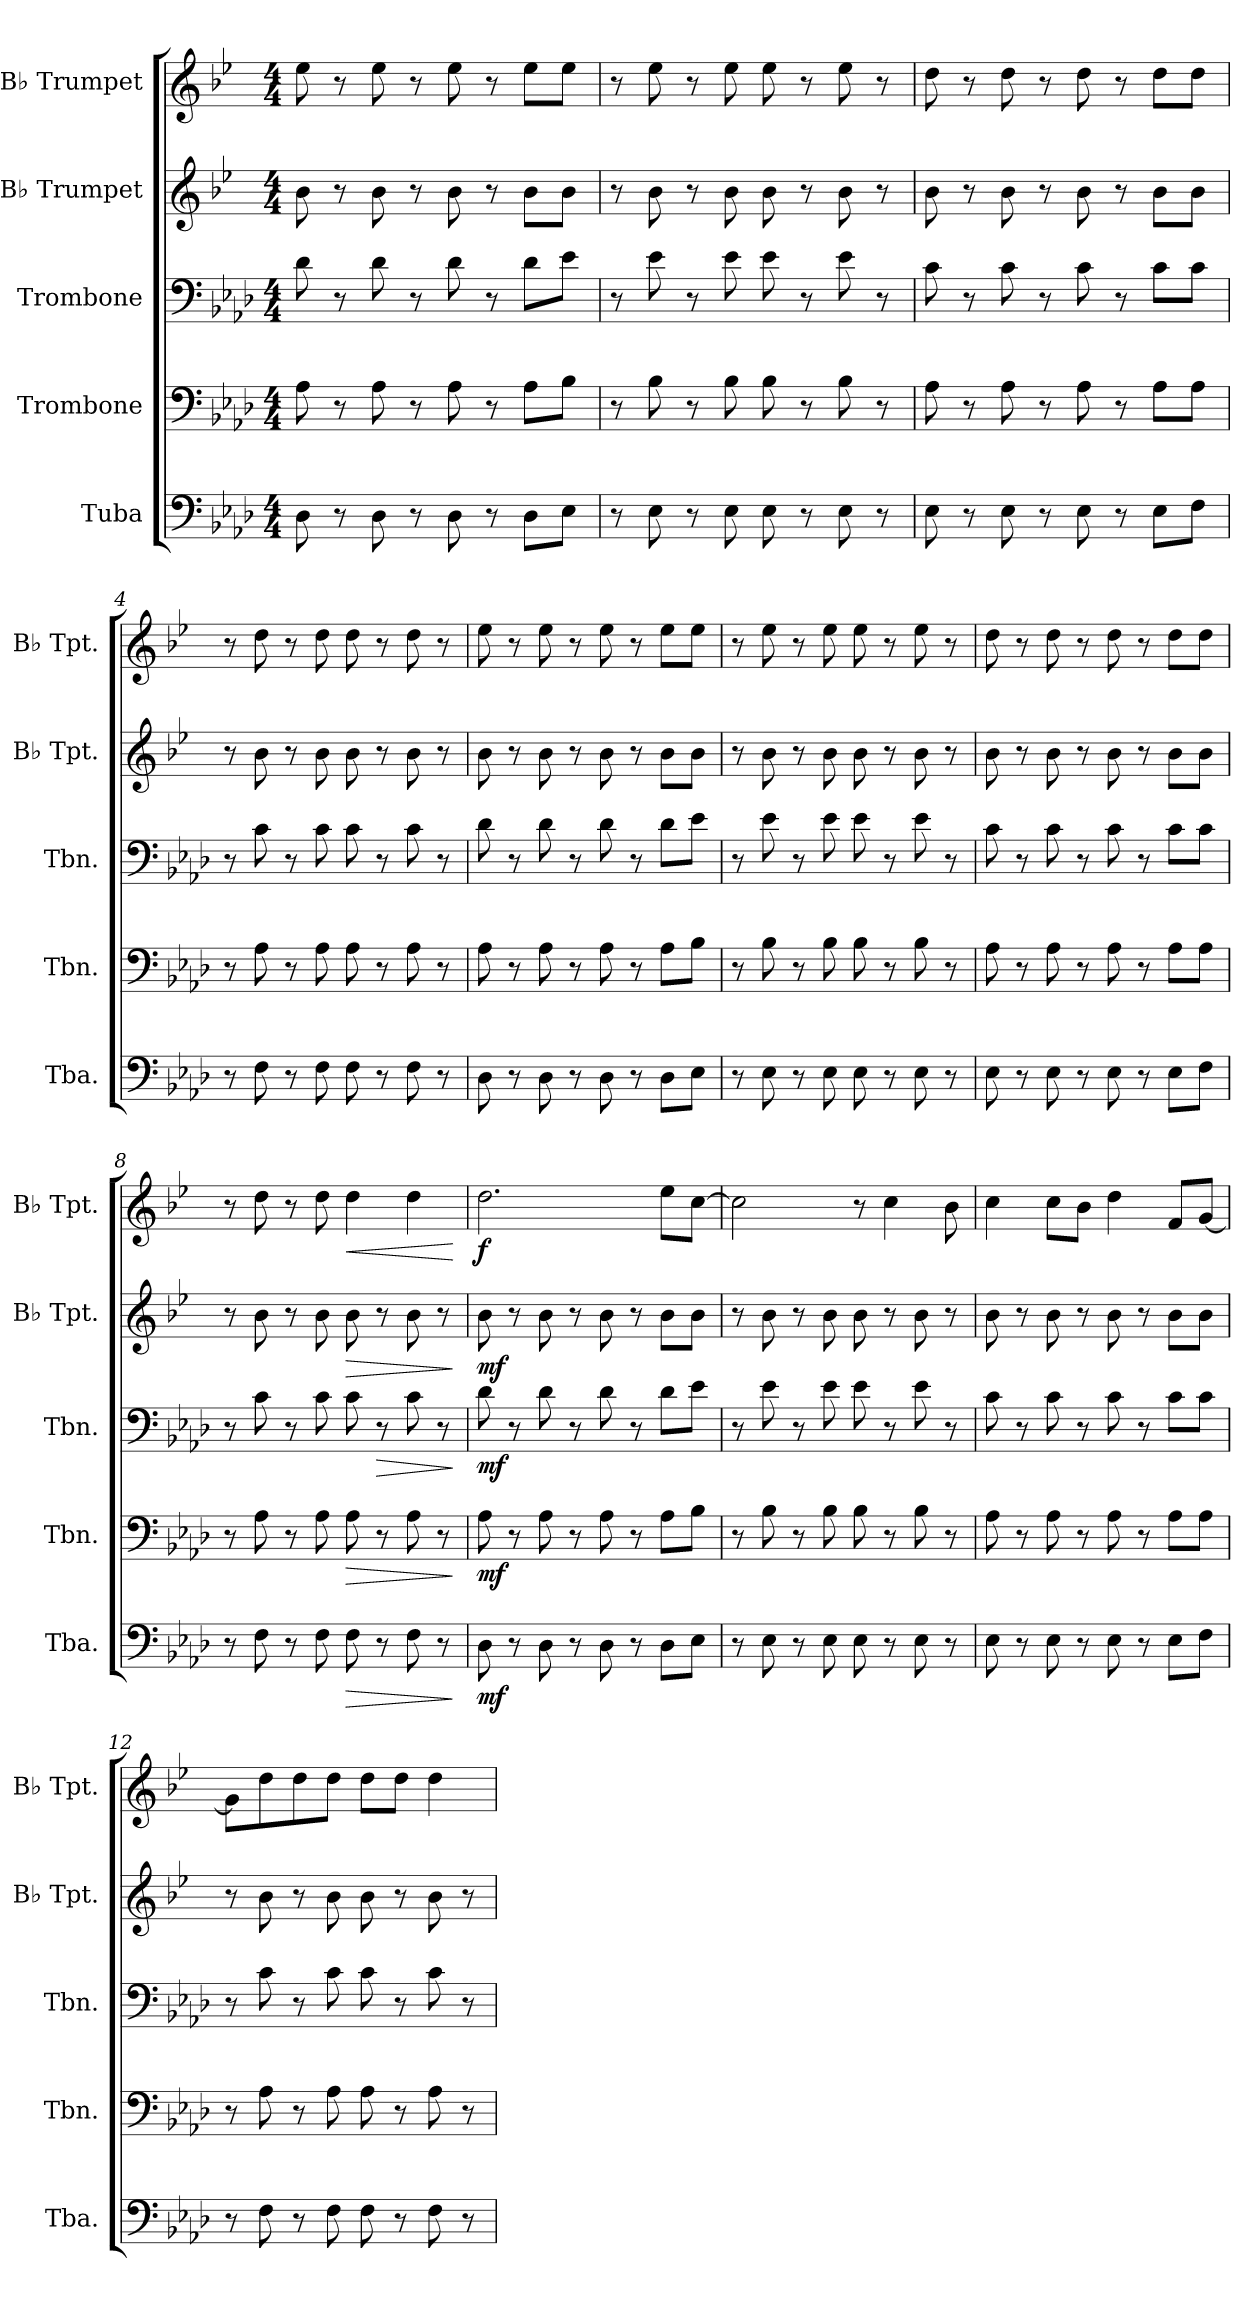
**kern	**dynam	**kern	**dynam	**kern	**dynam	**kern	**dynam	**kern	**dynam
*part5	*part5	*part4	*part4	*part3	*part3	*part2	*part2	*part1	*part1
*staff5	*staff5	*staff4	*staff4	*staff3	*staff3	*staff2	*staff2	*staff1	*staff1
*I"Tuba	*	*I"Trombone	*	*I"Trombone	*	*I"B♭ Trumpet	*	*I"B♭ Trumpet	*
*I'Tba.	*	*I'Tbn.	*	*I'Tbn.	*	*I'B♭ Tpt.	*	*I'B♭ Tpt.	*
*clefF4	*	*clefF4	*	*clefF4	*	*clefG2	*	*clefG2	*
*	*	*	*	*	*	*ITrd1c2	*	*ITrd1c2	*
*k[b-e-a-d-]	*	*k[b-e-a-d-]	*	*k[b-e-a-d-]	*	*k[b-e-a-d-]	*	*k[b-e-a-d-]	*
*M4/4	*	*M4/4	*	*M4/4	*	*M4/4	*	*M4/4	*
=1	=1	=1	=1	=1	=1	=1	=1	=1	=1
8D-\	.	8A-\	.	8d-\	.	8a-\	.	8dd-\	.
8r	.	8r	.	8r	.	8r	.	8r	.
8D-\	.	8A-\	.	8d-\	.	8a-\	.	8dd-\	.
8r	.	8r	.	8r	.	8r	.	8r	.
8D-\	.	8A-\	.	8d-\	.	8a-\	.	8dd-\	.
8r	.	8r	.	8r	.	8r	.	8r	.
8D-\L	.	8A-\L	.	8d-\L	.	8a-\L	.	8dd-\L	.
8E-\J	.	8B-\J	.	8e-\J	.	8a-\J	.	8dd-\J	.
=2	=2	=2	=2	=2	=2	=2	=2	=2	=2
8r	.	8r	.	8r	.	8r	.	8r	.
8E-\	.	8B-\	.	8e-\	.	8a-\	.	8dd-\	.
8r	.	8r	.	8r	.	8r	.	8r	.
8E-\	.	8B-\	.	8e-\	.	8a-\	.	8dd-\	.
8E-\	.	8B-\	.	8e-\	.	8a-\	.	8dd-\	.
8r	.	8r	.	8r	.	8r	.	8r	.
8E-\	.	8B-\	.	8e-\	.	8a-\	.	8dd-\	.
8r	.	8r	.	8r	.	8r	.	8r	.
=3	=3	=3	=3	=3	=3	=3	=3	=3	=3
8E-\	.	8A-\	.	8c\	.	8a-\	.	8cc\	.
8r	.	8r	.	8r	.	8r	.	8r	.
8E-\	.	8A-\	.	8c\	.	8a-\	.	8cc\	.
8r	.	8r	.	8r	.	8r	.	8r	.
8E-\	.	8A-\	.	8c\	.	8a-\	.	8cc\	.
8r	.	8r	.	8r	.	8r	.	8r	.
8E-\L	.	8A-\L	.	8c\L	.	8a-\L	.	8cc\L	.
8F\J	.	8A-\J	.	8c\J	.	8a-\J	.	8cc\J	.
=4	=4	=4	=4	=4	=4	=4	=4	=4	=4
8r	.	8r	.	8r	.	8r	.	8r	.
8F\	.	8A-\	.	8c\	.	8a-\	.	8cc\	.
8r	.	8r	.	8r	.	8r	.	8r	.
8F\	.	8A-\	.	8c\	.	8a-\	.	8cc\	.
8F\	.	8A-\	.	8c\	.	8a-\	.	8cc\	.
8r	.	8r	.	8r	.	8r	.	8r	.
8F\	.	8A-\	.	8c\	.	8a-\	.	8cc\	.
8r	.	8r	.	8r	.	8r	.	8r	.
!!LO:LB:g=z
=5	=5	=5	=5	=5	=5	=5	=5	=5	=5
8D-\	.	8A-\	.	8d-\	.	8a-\	.	8dd-\	.
8r	.	8r	.	8r	.	8r	.	8r	.
8D-\	.	8A-\	.	8d-\	.	8a-\	.	8dd-\	.
8r	.	8r	.	8r	.	8r	.	8r	.
8D-\	.	8A-\	.	8d-\	.	8a-\	.	8dd-\	.
8r	.	8r	.	8r	.	8r	.	8r	.
8D-\L	.	8A-\L	.	8d-\L	.	8a-\L	.	8dd-\L	.
8E-\J	.	8B-\J	.	8e-\J	.	8a-\J	.	8dd-\J	.
=6	=6	=6	=6	=6	=6	=6	=6	=6	=6
8r	.	8r	.	8r	.	8r	.	8r	.
8E-\	.	8B-\	.	8e-\	.	8a-\	.	8dd-\	.
8r	.	8r	.	8r	.	8r	.	8r	.
8E-\	.	8B-\	.	8e-\	.	8a-\	.	8dd-\	.
8E-\	.	8B-\	.	8e-\	.	8a-\	.	8dd-\	.
8r	.	8r	.	8r	.	8r	.	8r	.
8E-\	.	8B-\	.	8e-\	.	8a-\	.	8dd-\	.
8r	.	8r	.	8r	.	8r	.	8r	.
=7	=7	=7	=7	=7	=7	=7	=7	=7	=7
8E-\	.	8A-\	.	8c\	.	8a-\	.	8cc\	.
8r	.	8r	.	8r	.	8r	.	8r	.
8E-\	.	8A-\	.	8c\	.	8a-\	.	8cc\	.
8r	.	8r	.	8r	.	8r	.	8r	.
8E-\	.	8A-\	.	8c\	.	8a-\	.	8cc\	.
8r	.	8r	.	8r	.	8r	.	8r	.
8E-\L	.	8A-\L	.	8c\L	.	8a-\L	.	8cc\L	.
8F\J	.	8A-\J	.	8c\J	.	8a-\J	.	8cc\J	.
=8	=8	=8	=8	=8	=8	=8	=8	=8	=8
8r	.	8r	.	8r	.	8r	.	8r	.
8F\	.	8A-\	.	8c\	.	8a-\	.	8cc\	.
8r	.	8r	.	8r	.	8r	.	8r	.
8F\	.	8A-\	.	8c\	.	8a-\	.	8cc\	.
!	!LO:HP:b	!	!LO:HP:b	!	!	!	!LO:HP:b	!	!LO:HP:b
8F\	>	8A-\	>	8c\	.	8a-\	>	4cc\	<
!	!	!	!	!	!LO:HP:b	!	!	!	!
8r	.	8r	.	8r	>	8r	.	.	.
8F\	.	8A-\	.	8c\	.	8a-\	.	4cc\	.
8r	.	8r	.	8r	.	8r	.	.	.
.	]	.	]	.	]	.	]	.	[
=9	=9	=9	=9	=9	=9	=9	=9	=9	=9
!	!LO:DY:b	!	!LO:DY:b	!	!LO:DY:b	!	!LO:DY:b	!	!LO:DY:b
8D-\	mf	8A-\	mf	8d-\	mf	8a-\	mf	2.cc\	f
8r	.	8r	.	8r	.	8r	.	.	.
8D-\	.	8A-\	.	8d-\	.	8a-\	.	.	.
8r	.	8r	.	8r	.	8r	.	.	.
8D-\	.	8A-\	.	8d-\	.	8a-\	.	.	.
8r	.	8r	.	8r	.	8r	.	.	.
8D-\L	.	8A-\L	.	8d-\L	.	8a-\L	.	8dd-\L	.
8E-\J	.	8B-\J	.	8e-\J	.	8a-\J	.	[8b-\J	.
!!LO:PB:g=z
=10	=10	=10	=10	=10	=10	=10	=10	=10	=10
8r	.	8r	.	8r	.	8r	.	2b-\]	.
8E-\	.	8B-\	.	8e-\	.	8a-\	.	.	.
8r	.	8r	.	8r	.	8r	.	.	.
8E-\	.	8B-\	.	8e-\	.	8a-\	.	.	.
8E-\	.	8B-\	.	8e-\	.	8a-\	.	8r	.
8r	.	8r	.	8r	.	8r	.	4b-\	.
8E-\	.	8B-\	.	8e-\	.	8a-\	.	.	.
8r	.	8r	.	8r	.	8r	.	8a-\	.
=11	=11	=11	=11	=11	=11	=11	=11	=11	=11
8E-\	.	8A-\	.	8c\	.	8a-\	.	4b-\	.
8r	.	8r	.	8r	.	8r	.	.	.
8E-\	.	8A-\	.	8c\	.	8a-\	.	8b-\L	.
8r	.	8r	.	8r	.	8r	.	8a-\J	.
8E-\	.	8A-\	.	8c\	.	8a-\	.	4cc\	.
8r	.	8r	.	8r	.	8r	.	.	.
8E-\L	.	8A-\L	.	8c\L	.	8a-\L	.	8e-/L	.
8F\J	.	8A-\J	.	8c\J	.	8a-\J	.	[8f/J	.
=12	=12	=12	=12	=12	=12	=12	=12	=12	=12
8r	.	8r	.	8r	.	8r	.	8f\L]	.
8F\	.	8A-\	.	8c\	.	8a-\	.	8cc\	.
8r	.	8r	.	8r	.	8r	.	8cc\	.
8F\	.	8A-\	.	8c\	.	8a-\	.	8cc\J	.
8F\	.	8A-\	.	8c\	.	8a-\	.	8cc\L	.
8r	.	8r	.	8r	.	8r	.	8cc\J	.
8F\	.	8A-\	.	8c\	.	8a-\	.	4cc\	.
8r	.	8r	.	8r	.	8r	.	.	.
=	=	=	=	=	=	=	=	=	=
*-	*-	*-	*-	*-	*-	*-	*-	*-	*-
